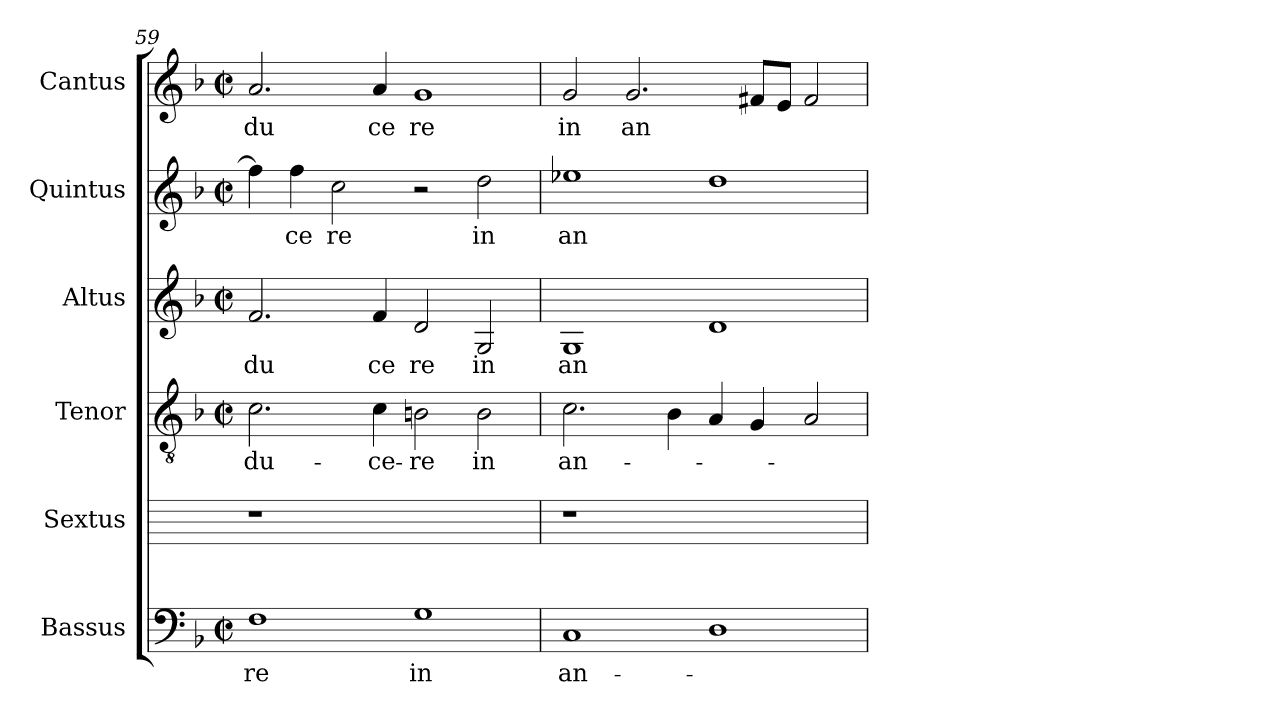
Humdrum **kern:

**kern	**text	**kern	**kern	**text	**kern	**text	**kern	**text	**kern	**text
*part6	*part6	*part5	*part4	*part4	*part3	*part3	*part2	*part2	*part1	*part1
*staff6	*staff6	*staff5	*staff4	*staff4	*staff3	*staff3	*staff2	*staff2	*staff1	*staff1
*I"Bassus	*	*I"Sextus	*I"Tenor	*	*I"Altus	*	*I"Quintus	*	*I"Cantus	*
*I'Bassus	*	*	*I'Tenor	*	*I'Altus	*	*I'Quintus	*	*I'Cantus	*
*clefF4	*	*	*clefGv2	*	*clefG2	*	*clefG2	*	*clefG2	*
*k[b-]	*	*	*k[b-]	*	*k[b-]	*	*k[b-]	*	*k[b-]	*
*F:	*	*	*F:	*	*F:	*	*F:	*	*F:	*
*M2/2	*	*	*M2/2	*	*M2/2	*	*M2/2	*	*M2/2	*
*met(c|)	*	*	*met(c|)	*	*met(c|)	*	*met(c|)	*	*met(c|)	*
=59	=59	=59	=59	=59	=59	=59	=59	=59	=59	=59
!	!LO:LY:b:cj	!	!	!LO:LY:b:cj	!	!LO:LY:b:cj	!	!	!	!LO:LY:b:cj
1F	-re	1r	2.c\	-du-	2.f/	du	4ff\]	.	2.a/	du
!	!	!	!	!	!	!	!	!LO:LY:b:cj	!	!
.	.	.	.	.	.	.	4ff\	ce	.	.
!	!	!	!	!	!	!	!	!LO:LY:b:cj	!	!
.	.	.	.	.	.	.	2cc\	re	.	.
!	!	!	!	!LO:LY:b:cj	!	!LO:LY:b:cj	!	!	!	!LO:LY:b:cj
.	.	.	4c\	-ce-	4f/	ce	.	.	4a/	ce
!	!LO:LY:b:cj	!	!	!LO:LY:b:cj	!	!LO:LY:b:cj	!	!	!	!LO:LY:b:cj
1G	in	1ryy	2Bn\	-re	2d/	re	2r	.	1g	re
!	!	!	!	!LO:LY:b:cj	!	!LO:LY:b:cj	!	!LO:LY:b:cj	!	!
.	.	.	2B\	in	2G/	in	2dd\	in	.	.
=60	=60	=60	=60	=60	=60	=60	=60	=60	=60	=60
!	!LO:LY:b:cj	!	!	!LO:LY:b:cj	!	!LO:LY:b:cj	!	!LO:LY:b:cj	!	!LO:LY:b:cj
1C	an-	1r	2.c\	an-	1G	an	1ee-X	an	2g/	in
!	!	!	!	!	!	!	!	!	!	!LO:LY:b:cj
.	.	.	.	.	.	.	.	.	2.g/	an
.	.	.	4B-\	.	.	.	.	.	.	.
1D	.	1ryy	4A/	.	1d	.	1dd	.	.	.
.	.	.	4G/	.	.	.	.	.	8f#/L	.
.	.	.	.	.	.	.	.	.	8e/J	.
.	.	.	2A/	.	.	.	.	.	2f#/	.
=	=	=	=	=	=	=	=	=	=	=
*-	*-	*-	*-	*-	*-	*-	*-	*-	*-	*-
